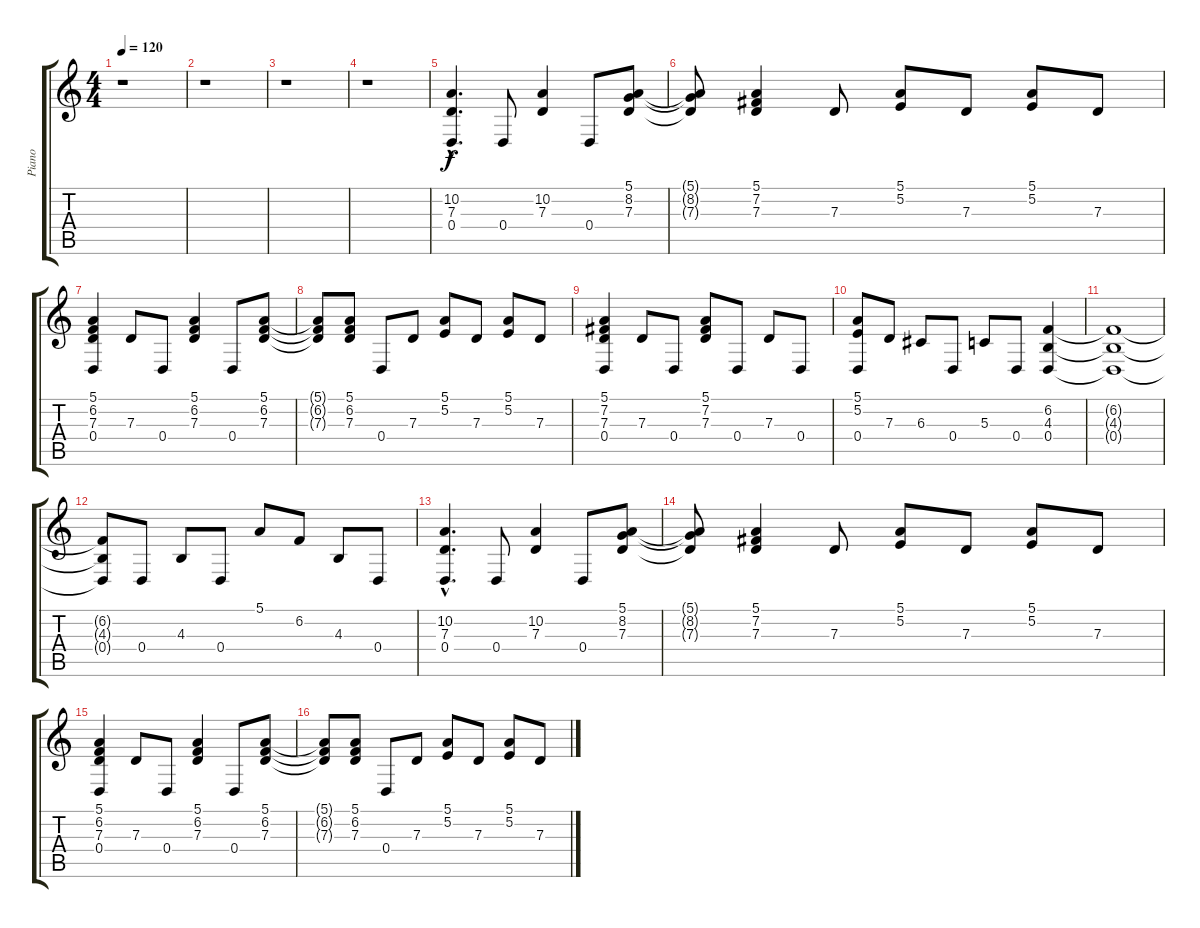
\track ("Piano" "Piano") {instrument acousticgrandpiano}
\staff {score tabs}
\tuning (E4 B3 G3 D3 A2 E2) {hide}
\ts (4 4)
\tempo 120
\clef g2
\ks c
r.1{dy f} |
r.1 |
r.1 |
r.1 |
(10.2{hac} 7.3{hac} 0.4{hac}).4{d} 0.4.8 (10.2 7.3).4 0.4.8 (5.1 8.2 7.3).8 |
(5.1{t} 8.2{t} 7.3{t}).8 (5.1 7.2 7.3).4 7.3.8 (5.1 5.2).8 7.3.8 (5.1 5.2).8 7.3.8 |
(5.1 6.2 7.3 0.4).4 7.3.8 0.4.8 (5.1 6.2 7.3).4 0.4.8 (5.1 6.2 7.3).8 |
(5.1{t} 6.2{t} 7.3{t}).8 (5.1 6.2 7.3).8 0.4.8 7.3.8 (5.1 5.2).8 7.3.8 (5.1 5.2).8 7.3.8 |
(5.1 7.2 7.3 0.4).4 7.3.8 0.4.8 (5.1 7.2 7.3).8 0.4.8 7.3.8 0.4.8 |
(5.1 5.2 0.4).8 7.3.8 6.3.8 0.4.8 5.3.8 0.4.8 (6.2 4.3 0.4).4 |
(6.2{t} 4.3{t} 0.4{t}).1 |
(6.2{t} 4.3{t} 0.4{t}).8 0.4.8 4.3.8 0.4.8 5.1.8 6.2.8 4.3.8 0.4.8 |
(10.2{hac} 7.3{hac} 0.4{hac}).4{d} 0.4.8 (10.2 7.3).4 0.4.8 (5.1 8.2 7.3).8 |
(5.1{t} 8.2{t} 7.3{t}).8 (5.1 7.2 7.3).4 7.3.8 (5.1 5.2).8 7.3.8 (5.1 5.2).8 7.3.8 |
(5.1 6.2 7.3 0.4).4 7.3.8 0.4.8 (5.1 6.2 7.3).4 0.4.8 (5.1 6.2 7.3).8 |
(5.1{t} 6.2{t} 7.3{t}).8 (5.1 6.2 7.3).8 0.4.8 7.3.8 (5.1 5.2).8 7.3.8 (5.1 5.2).8 7.3.8
